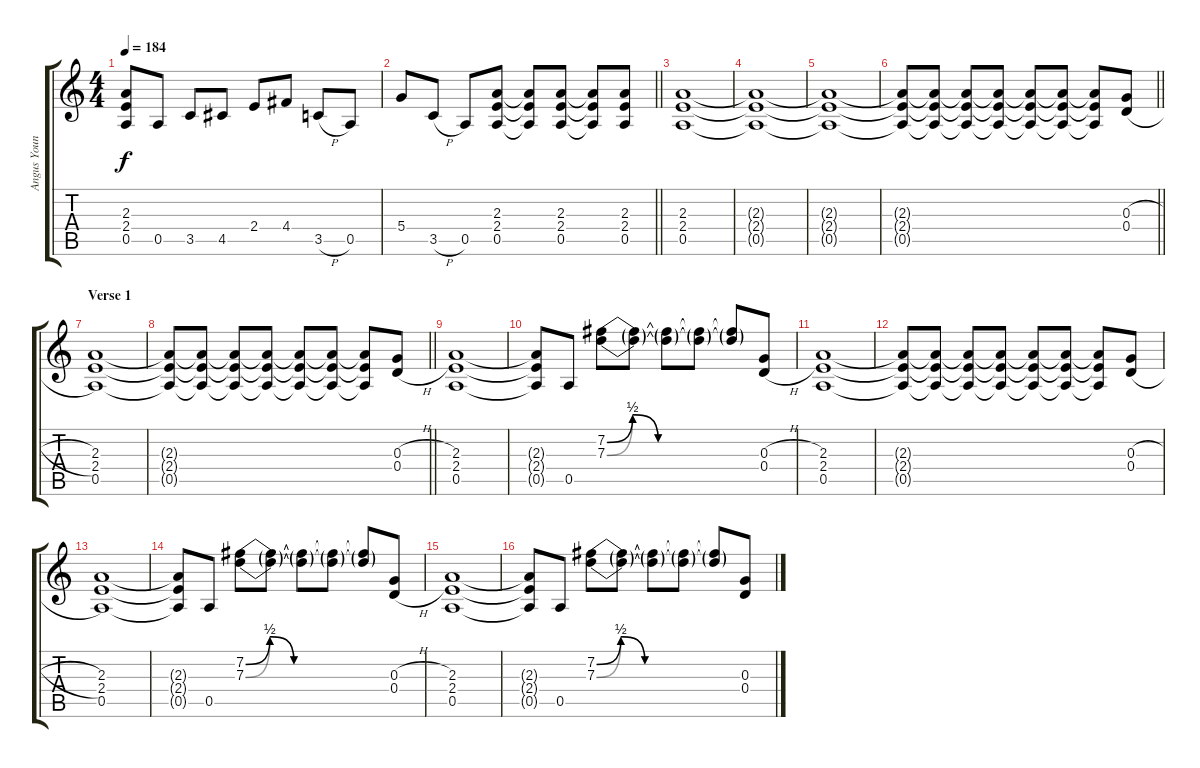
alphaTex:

\track ("Angus Young" "Angus Youn") {instrument distortionguitar}
\staff {score tabs}
\tuning (E4 B3 G3 D3 A2 E2) {hide}
\ts (4 4)
\tempo 184
\clef g2
\ks c
(2.3{t} 2.4{t} 0.5{t}).8{dy f} 0.5.8 3.5.8 4.5.8 2.4.8 4.4.8 3.5{h}.8 0.5.8 |
\barLineRight lightlight
5.4.8 3.5{h}.8 0.5.8 (2.3 2.4 0.5).8 (2.3{t} 2.4{t} 0.5{t}).8 (2.3 2.4 0.5).8 (2.3{t} 2.4{t} 0.5{t}).8 (2.3 2.4 0.5).8 |
(2.3 2.4 0.5).1 |
(2.3{t} 2.4{t} 0.5{t}).1 |
(2.3{t} 2.4{t} 0.5{t}).1 |
\barLineRight lightlight
(2.3{t} 2.4{t} 0.5{t}).8 (2.3{t} 2.4{t} 0.5{t}).8 (2.3{t} 2.4{t} 0.5{t}).8 (2.3{t} 2.4{t} 0.5{t}).8 (2.3{t} 2.4{t} 0.5{t}).8 (2.3{t} 2.4{t} 0.5{t}).8 (2.3{t} 2.4{t} 0.5{t}).8 (0.3{h} 0.4{h}).8 |
\section ("" "Verse 1")
(2.3 2.4 0.5).1 |
\barLineRight lightlight
(2.3{t} 2.4{t} 0.5{t}).8 (2.3{t} 2.4{t} 0.5{t}).8 (2.3{t} 2.4{t} 0.5{t}).8 (2.3{t} 2.4{t} 0.5{t}).8 (2.3{t} 2.4{t} 0.5{t}).8 (2.3{t} 2.4{t} 0.5{t}).8 (2.3{t} 2.4{t} 0.5{t}).8 (0.3{h} 0.4{h}).8 |
(2.3 2.4 0.5).1 |
(2.3{t} 2.4{t} 0.5{t}).8 0.5.8 (7.2{be (custom 0 0 10 2 20 0 30 0 45 0 60 0)} 7.3{be (custom 0 0 10 2 20 0 30 0 45 0 60 0)}).8 (7.2{t} 7.3{t}).8 (7.2{t} 7.3{t}).8 (7.2{t} 7.3{t}).8 (7.2{t} 7.3{t}).8 (0.3{h} 0.4{h}).8 |
(2.3 2.4 0.5).1 |
(2.3{t} 2.4{t} 0.5{t}).8 (2.3{t} 2.4{t} 0.5{t}).8 (2.3{t} 2.4{t} 0.5{t}).8 (2.3{t} 2.4{t} 0.5{t}).8 (2.3{t} 2.4{t} 0.5{t}).8 (2.3{t} 2.4{t} 0.5{t}).8 (2.3{t} 2.4{t} 0.5{t}).8 (0.3{h} 0.4{h}).8 |
(2.3 2.4 0.5).1 |
(2.3{t} 2.4{t} 0.5{t}).8 0.5.8 (7.2{be (custom 0 0 10 2 20 0 30 0 45 0 60 0)} 7.3{be (custom 0 0 10 2 20 0 30 0 45 0 60 0)}).8 (7.2{t} 7.3{t}).8 (7.2{t} 7.3{t}).8 (7.2{t} 7.3{t}).8 (7.2{t} 7.3{t}).8 (0.3{h} 0.4{h}).8 |
(2.3 2.4 0.5).1 |
(2.3{t} 2.4{t} 0.5{t}).8 0.5.8 (7.2{be (custom 0 0 10 2 20 0 30 0 45 0 60 0)} 7.3{be (custom 0 0 10 2 20 0 30 0 45 0 60 0)}).8 (7.2{t} 7.3{t}).8 (7.2{t} 7.3{t}).8 (7.2{t} 7.3{t}).8 (7.2{t} 7.3{t}).8 (0.3{h} 0.4{h}).8
